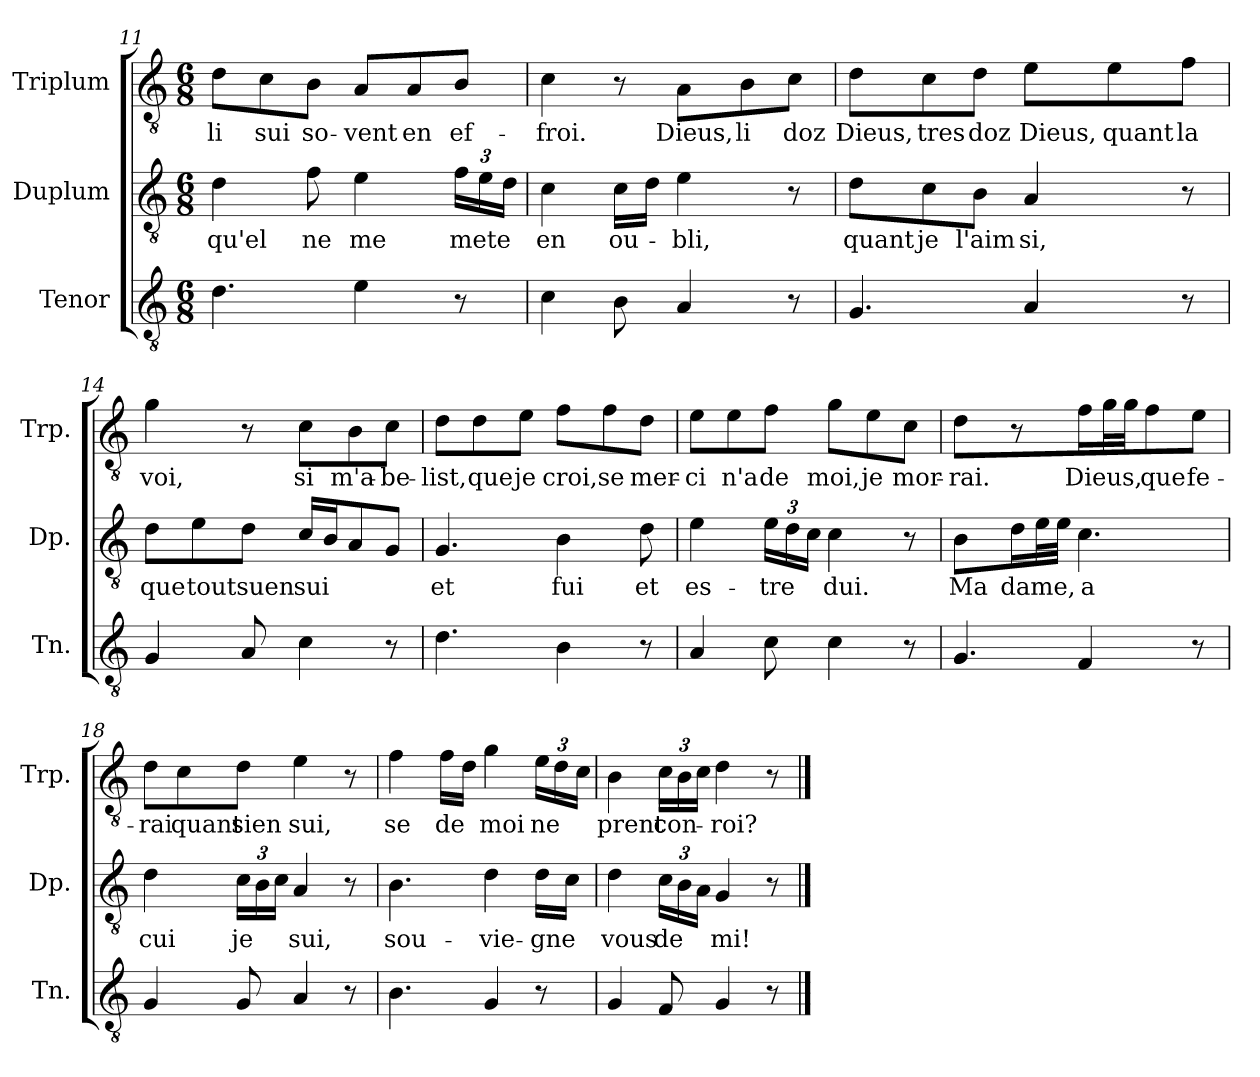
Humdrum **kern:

**kern	**kern	**text	**kern	**text
*part3	*part2	*part2	*part1	*part1
*staff3	*staff2	*staff2	*staff1	*staff1
*I"Tenor	*I"Duplum	*	*I"Triplum	*
*I'Tn.	*I'Dp.	*	*I'Trp.	*
*clefGv2	*clefGv2	*	*clefGv2	*
*k[]	*k[]	*	*k[]	*
*M6/8	*M6/8	*	*M6/8	*
=11	=11	=11	=11	=11
!	!	!LO:LY:b	!	!LO:LY:b
4.d\	4d\	qu'el	8d\L	li
!	!	!	!	!LO:LY:b
.	.	.	8c\	sui
!	!	!LO:LY:b	!	!LO:LY:b
.	8f\	ne	8B\J	so-
!	!	!LO:LY:b	!	!LO:LY:b
4e\	4e\	me	8A/L	-vent
!	!	!	!	!LO:LY:b
.	.	.	8A/	en
*	*Xbrackettup	*	*	*
!	!	!LO:LY:b	!	!LO:LY:b
8r	24f\LL	mete	8B/J	ef-
.	24e\	.	.	.
.	24d\JJ	.	.	.
!!LO:PB:g=z
=12	=12	=12	=12	=12
!	!	!LO:LY:b	!	!LO:LY:b
4c\	4c\	en	4c\	-froi.
!	!	!LO:LY:b	!	!
8B\	16c\LL	ou-	8r	.
.	16d\JJ	.	.	.
!	!	!LO:LY:b	!	!LO:LY:b
4A/	4e\	-bli,	8A\L	Dieus,
!	!	!	!	!LO:LY:b
.	.	.	8B\	li
!	!	!	!	!LO:LY:b
8r	8r	.	8c\J	doz
=13	=13	=13	=13	=13
!	!	!LO:LY:b	!	!LO:LY:b
4.G/	8d\L	quant	8d\L	Dieus,
!	!	!LO:LY:b	!	!LO:LY:b
.	8c\	je	8c\	tres
!	!	!LO:LY:b	!	!LO:LY:b
.	8B\J	l'aim	8d\J	doz
!	!	!LO:LY:b	!	!LO:LY:b
4A/	4A/	si,	8e\L	Dieus,
!	!	!	!	!LO:LY:b
.	.	.	8e\	quant
!	!	!	!	!LO:LY:b
8r	8r	.	8f\J	la
=14	=14	=14	=14	=14
!	!	!LO:LY:b	!	!LO:LY:b
4G/	8d\L	que	4g\	voi,
!	!	!LO:LY:b	!	!
.	8e\	tout	.	.
!	!	!LO:LY:b	!	!
8A/	8d\J	suen	8r	.
!	!	!LO:LY:b	!	!LO:LY:b
4c\	16c/LL	sui	8c\L	si
.	16B/J	.	.	.
!	!	!	!	!LO:LY:b
.	8A/	.	8B\	m'a-
!	!	!	!	!LO:LY:b
8r	8G/J	.	8c\J	-be-
=15	=15	=15	=15	=15
!	!	!LO:LY:b	!	!LO:LY:b
4.d\	4.G/	et	8d\L	-list,
!	!	!	!	!LO:LY:b
.	.	.	8d\	que
!	!	!	!	!LO:LY:b
.	.	.	8e\J	je
!	!	!LO:LY:b	!	!LO:LY:b
4B\	4B\	fui	8f\L	croi,
!	!	!	!	!LO:LY:b
.	.	.	8f\	se
!	!	!LO:LY:b	!	!LO:LY:b
8r	8d\	et	8d\J	mer-
!!LO:LB:g=z
=16	=16	=16	=16	=16
!	!	!LO:LY:b	!	!LO:LY:b
4A/	4e\	es-	8e\L	-ci
!	!	!	!	!LO:LY:b
.	.	.	8e\	n'a
!	!	!LO:LY:b	!	!LO:LY:b
8c\	24e\LL	-tre	8f\J	de
.	24d\	.	.	.
.	24c\JJ	.	.	.
!	!	!LO:LY:b	!	!LO:LY:b
4c\	4c\	dui.	8g\L	moi,
!	!	!	!	!LO:LY:b
.	.	.	8e\	je
!	!	!	!	!LO:LY:b
8r	8r	.	8c\J	mor-
=17	=17	=17	=17	=17
!	!	!LO:LY:b	!	!LO:LY:b
4.G/	4B\	Ma	4d\	-rai.
!	!	!LO:LY:b	!	!
.	16d\LL	dame,	8r	.
*	*tremolo	*	*	*
.	32e\	.	.	.
.	32e\JJJ	.	.	.
*	*Xtremolo	*	*	*
!	!	!LO:LY:b	!	!LO:LY:b
4F/	4.c\	a	16f\LL	Dieus,
*	*	*	*tremolo	*
.	.	.	32g\	.
.	.	.	32g\JJJ	.
*	*	*	*Xtremolo	*
!	!	!	!	!LO:LY:b
.	.	.	8f\	que
!	!	!	!	!LO:LY:b
8r	.	.	8e\J	fe-
=18	=18	=18	=18	=18
!	!	!LO:LY:b	!	!LO:LY:b
4G/	4d\	cui	8d\L	-rai
!	!	!	!	!LO:LY:b
.	.	.	8c\	quant
!	!	!LO:LY:b	!	!LO:LY:b
8G/	24c\LL	je	8d\J	sien
.	24B\	.	.	.
.	24c\JJ	.	.	.
!	!	!LO:LY:b	!	!LO:LY:b
4A/	4A/	sui,	4e\	sui,
8r	8r	.	8r	.
=19	=19	=19	=19	=19
!	!	!LO:LY:b	!	!LO:LY:b
4.B\	4.B\	sou-	4f\	se
!	!	!	!	!LO:LY:b
.	.	.	16f\LL	de
.	.	.	16d\JJ	.
!	!	!LO:LY:b	!	!LO:LY:b
4G/	4d\	-vie-	4g\	moi
!	!	!LO:LY:b	!	!
*	*	*	*Xbrackettup	*
!	!	!	!	!LO:LY:b
8r	16d\LL	-gne	24e\LL	ne
.	.	.	24d\	.
.	16c\JJ	.	.	.
.	.	.	24c\JJ	.
!!LO:LB:g=z
=20	=20	=20	=20	=20
!	!	!LO:LY:b	!	!LO:LY:b
4G/	4d\	vous	4B\	prent
!	!	!LO:LY:b	!	!LO:LY:b
8F/	24c\LL	de	24c\LL	con-
.	24B\	.	24B\	.
.	24A\JJ	.	24c\JJ	.
!	!	!LO:LY:b	!	!LO:LY:b
4G/	4G/	mi!	4d\	-roi?
8r	8r	.	8r	.
==	==	==	==	==
*-	*-	*-	*-	*-
